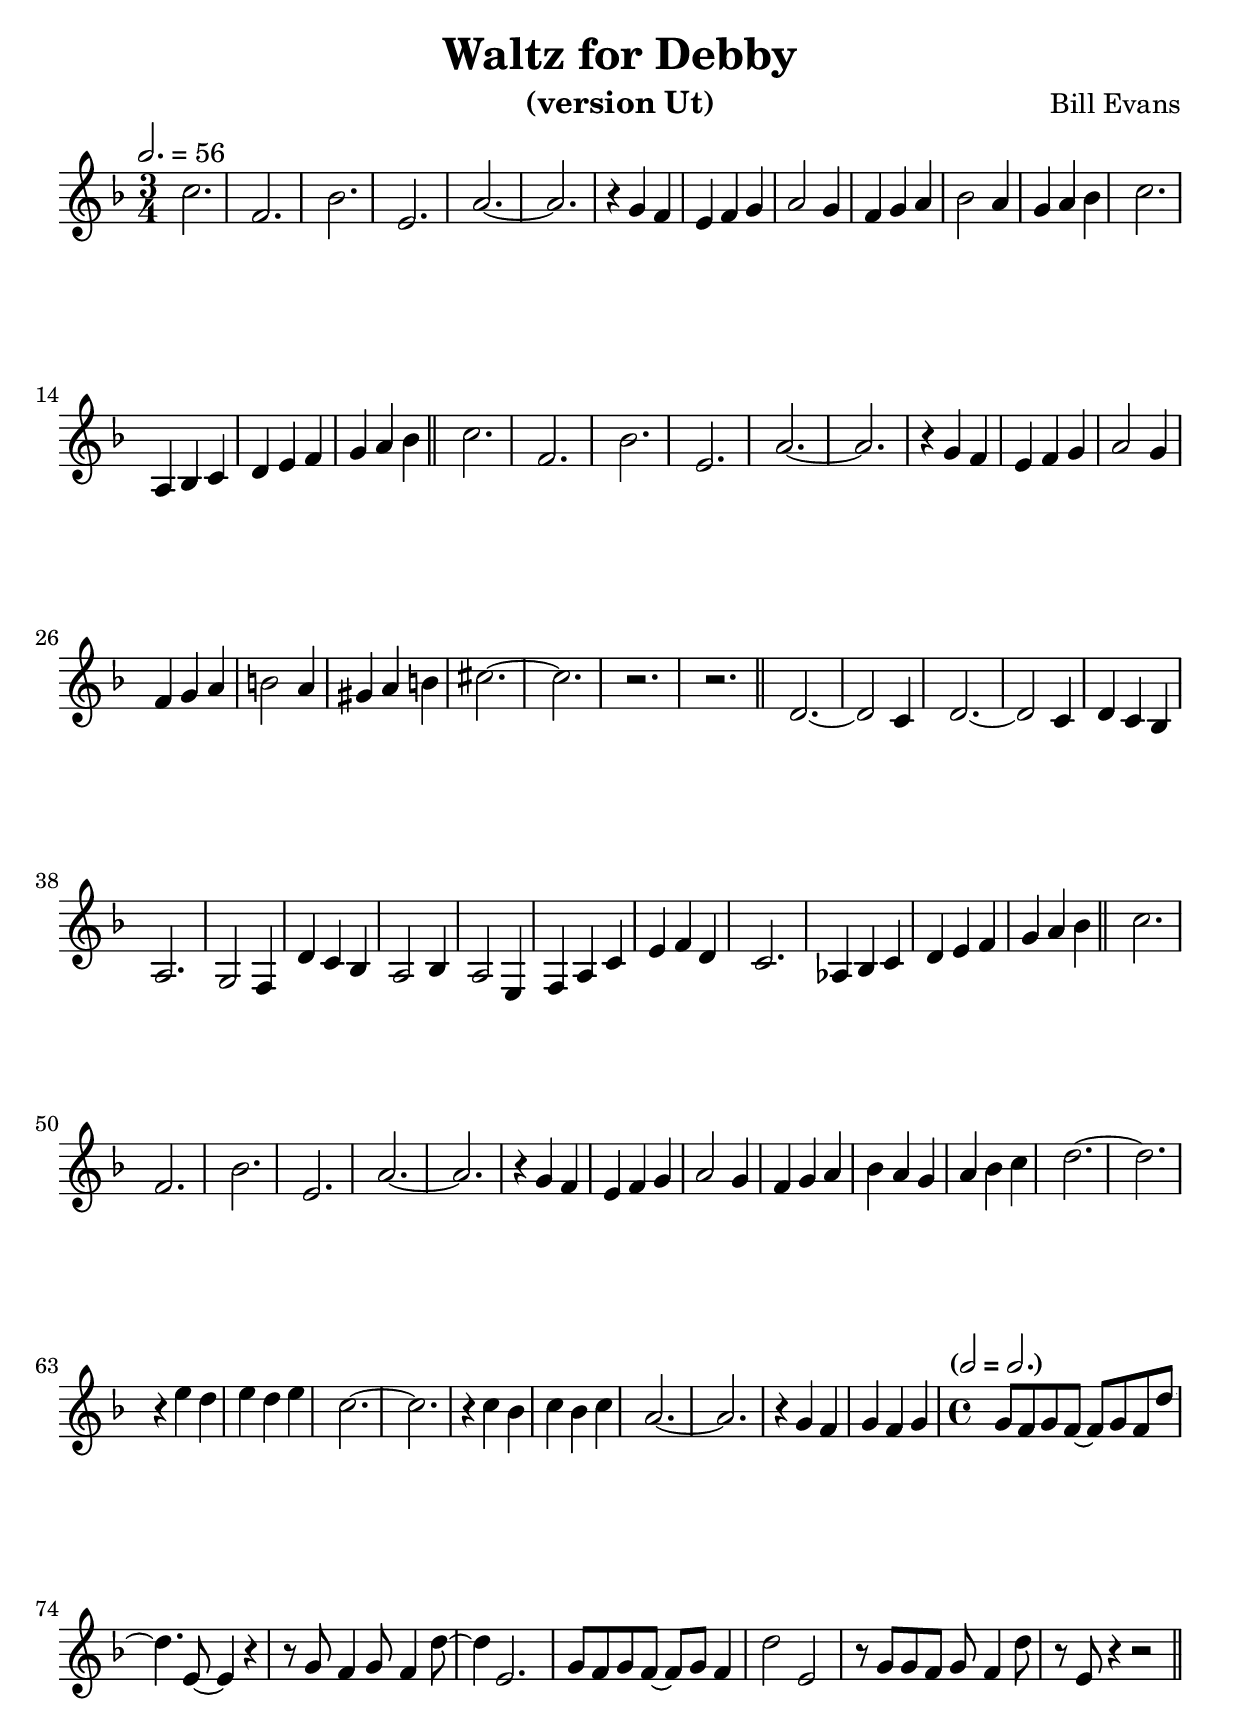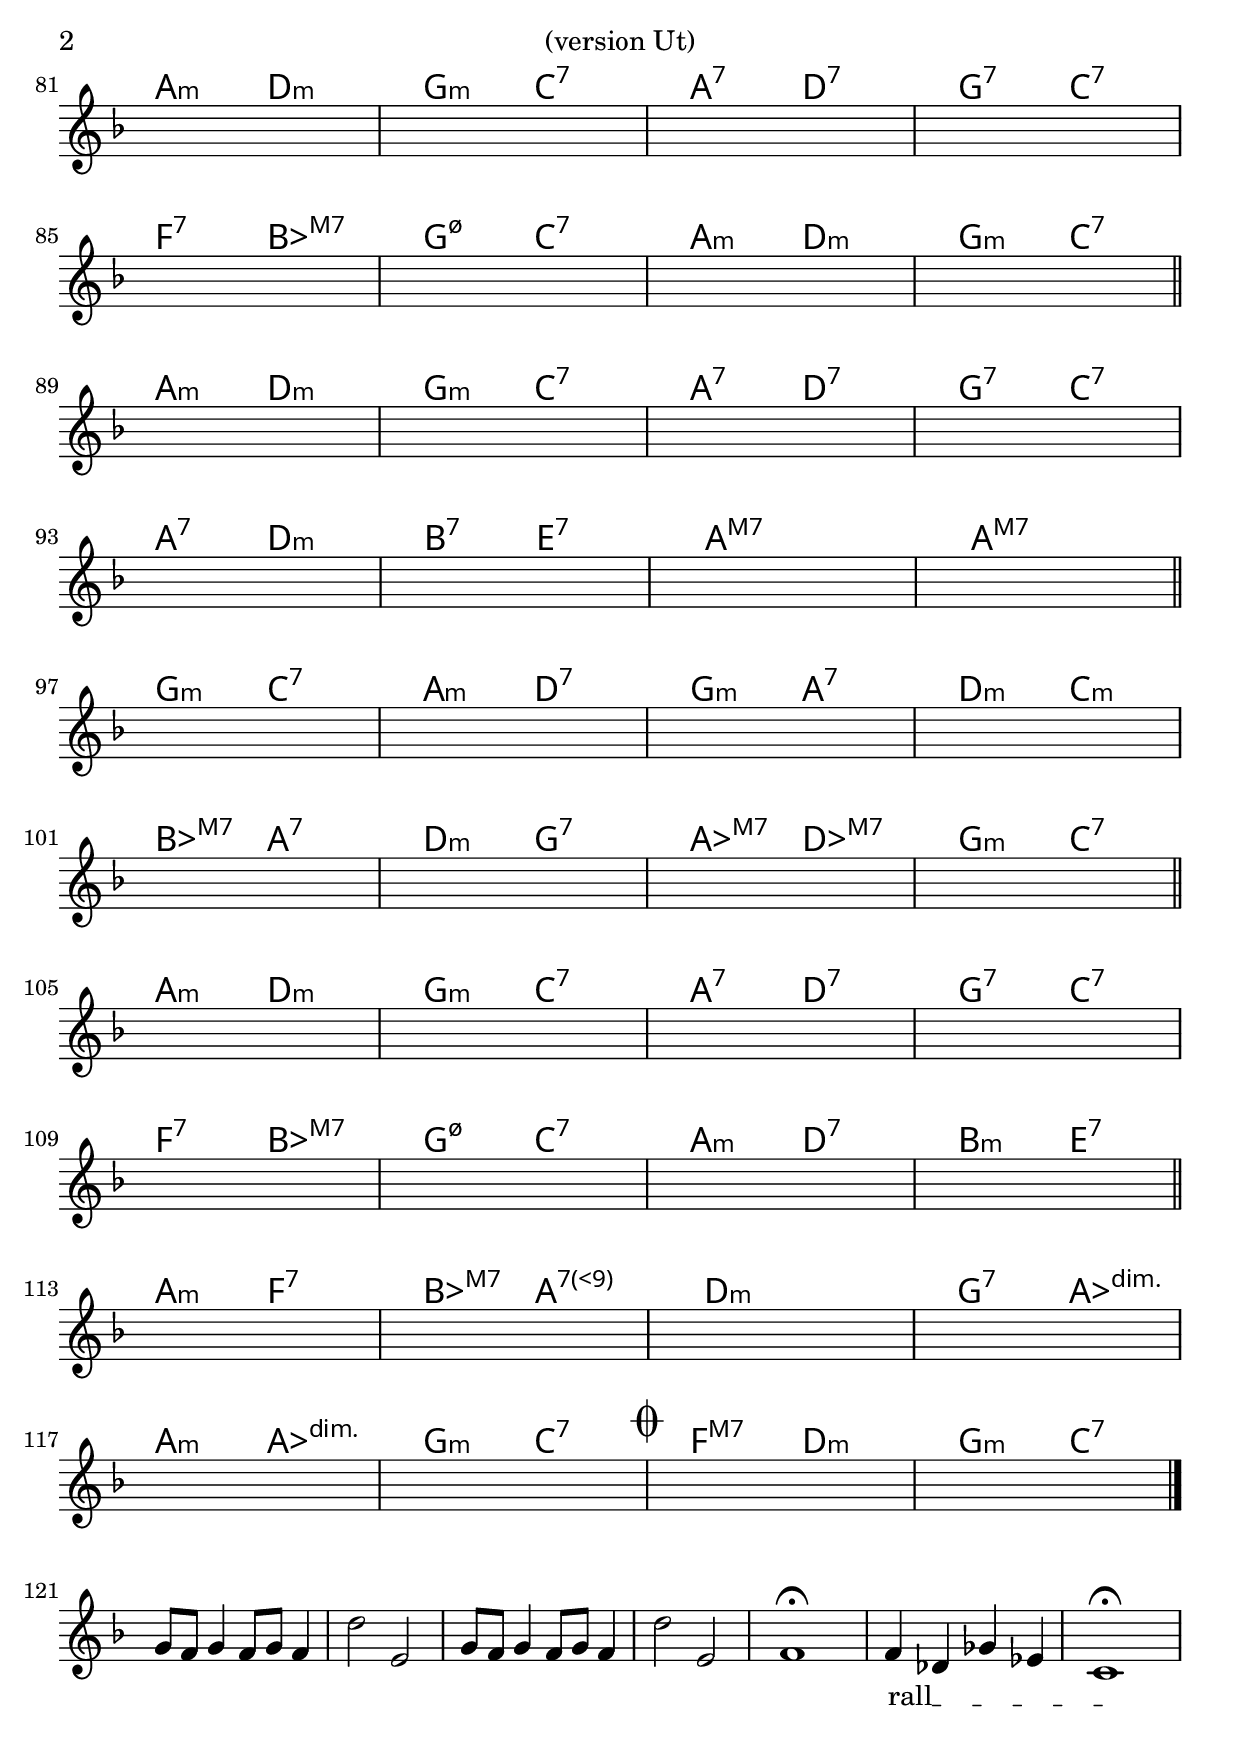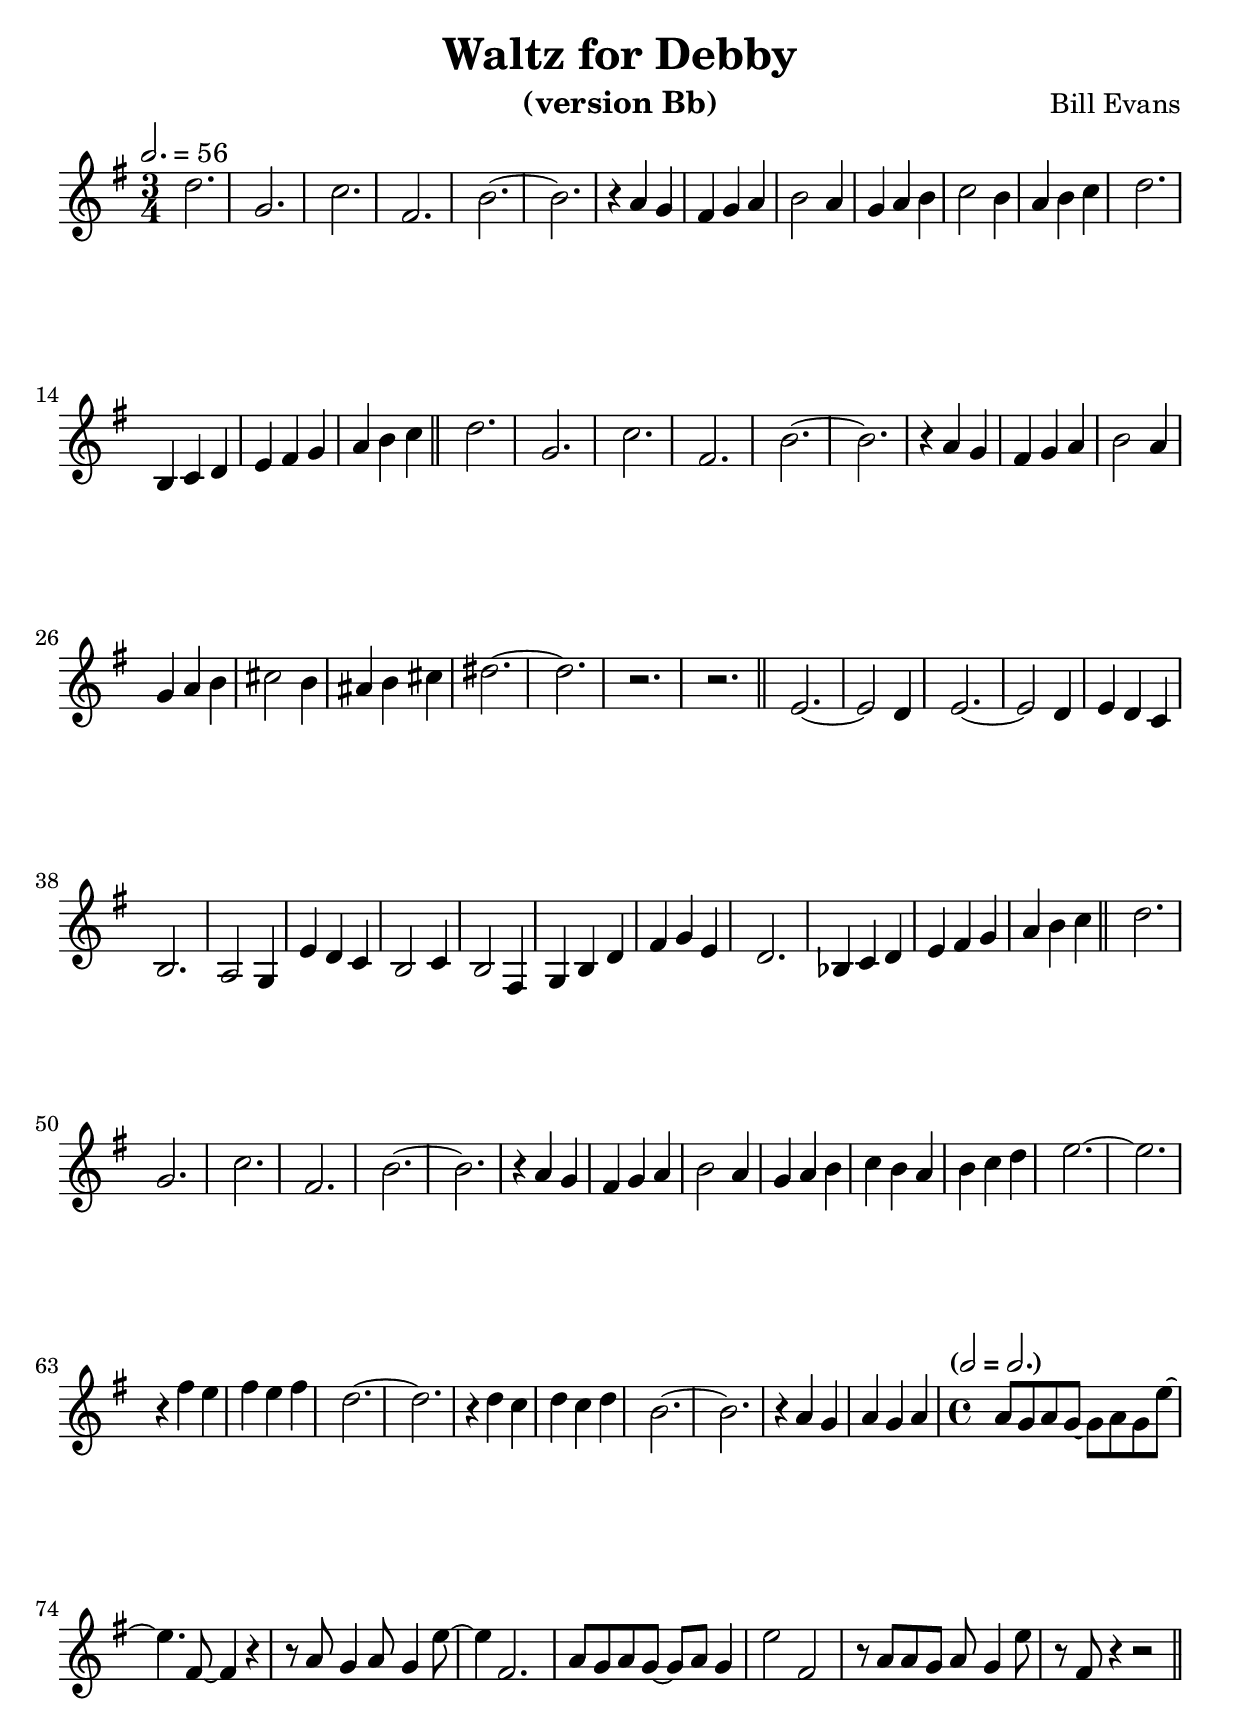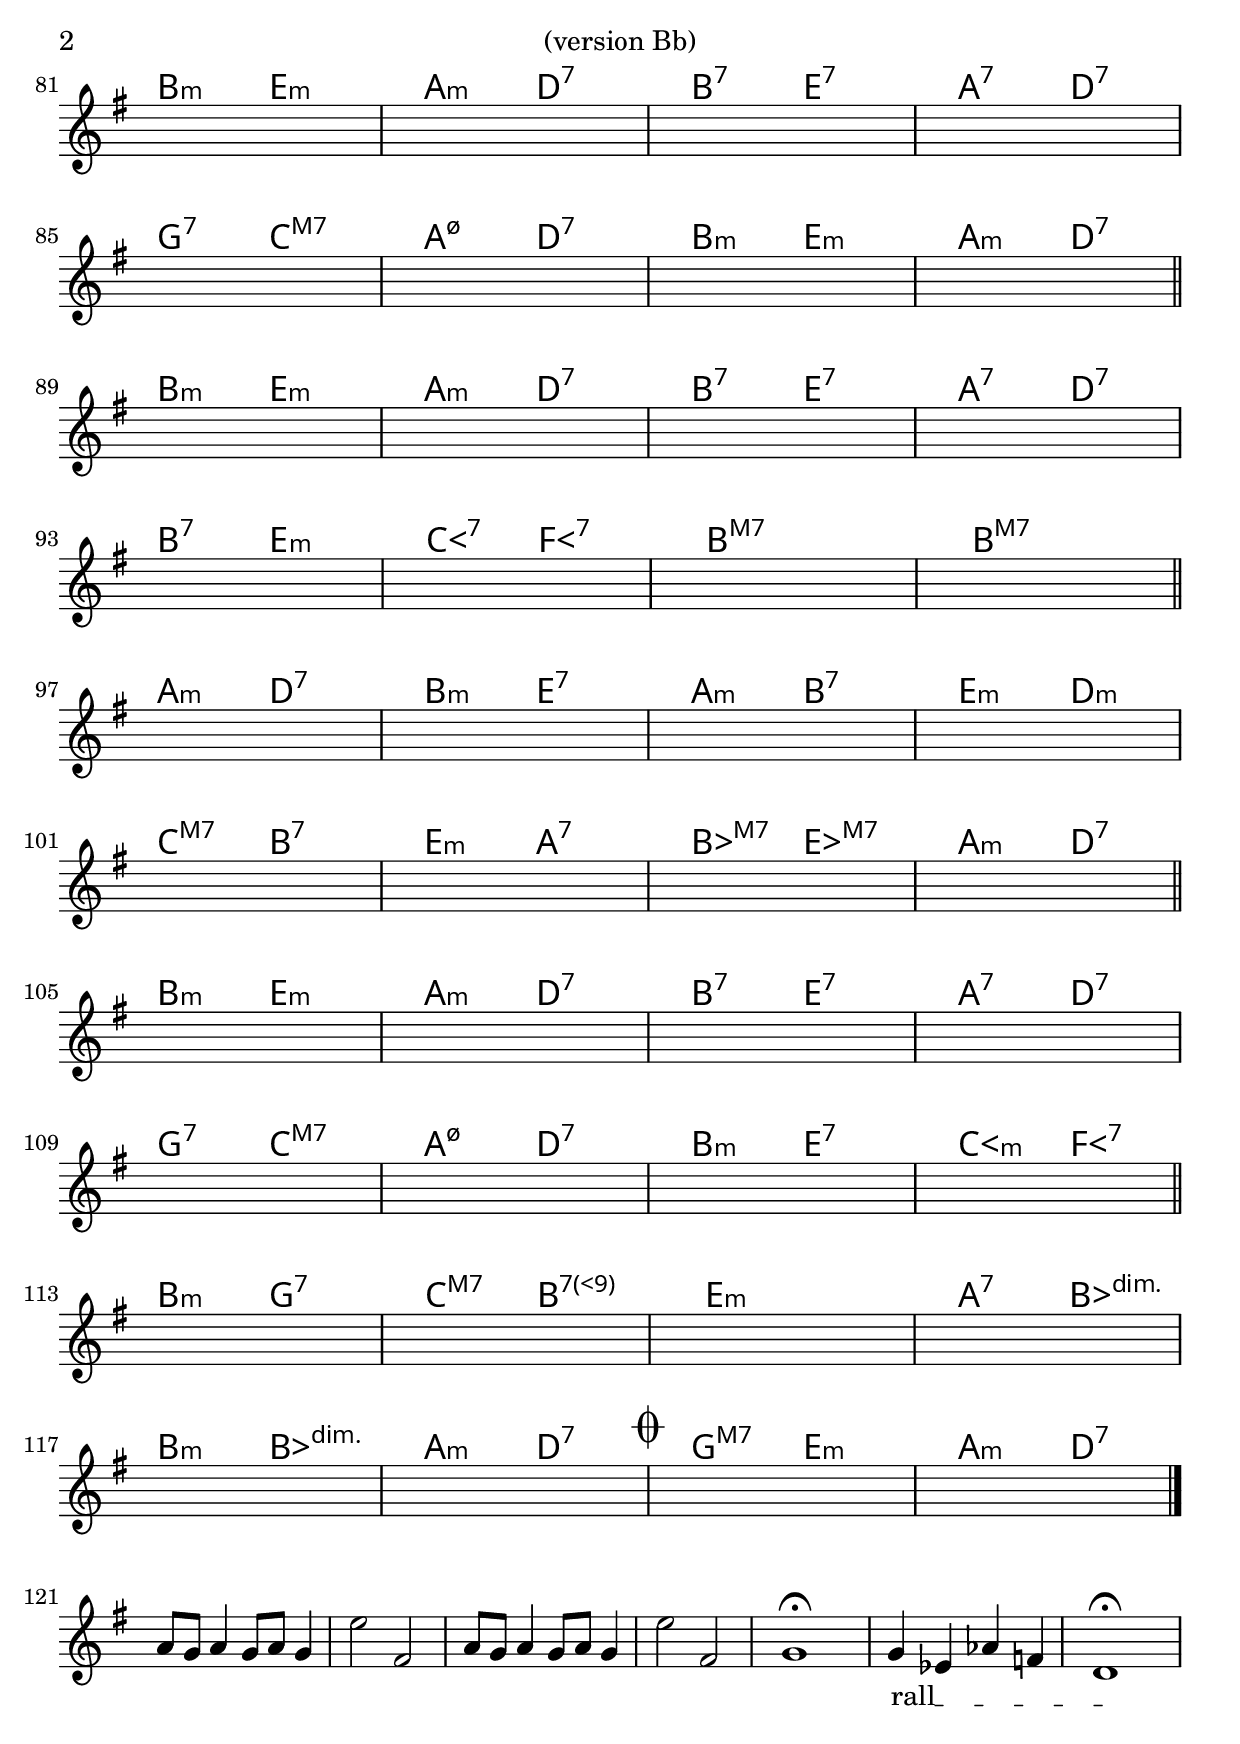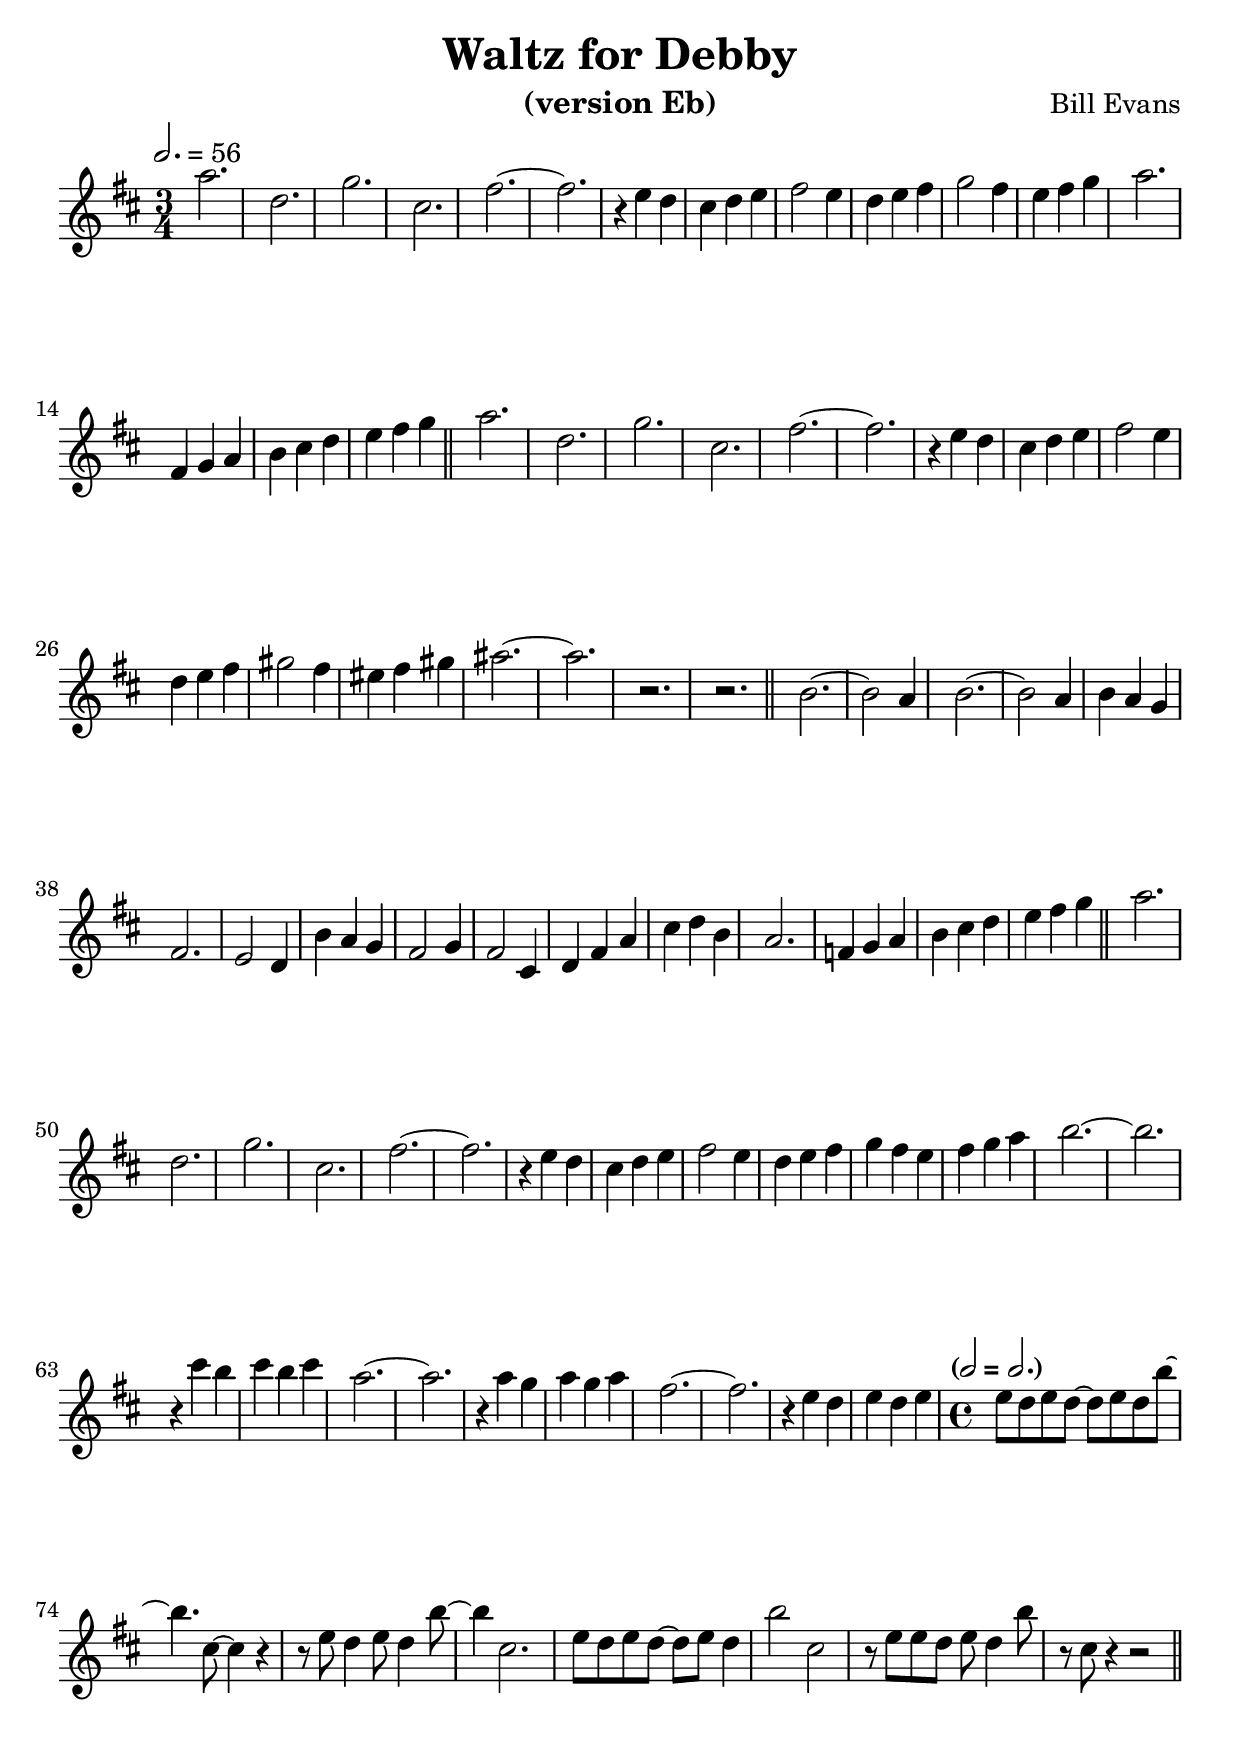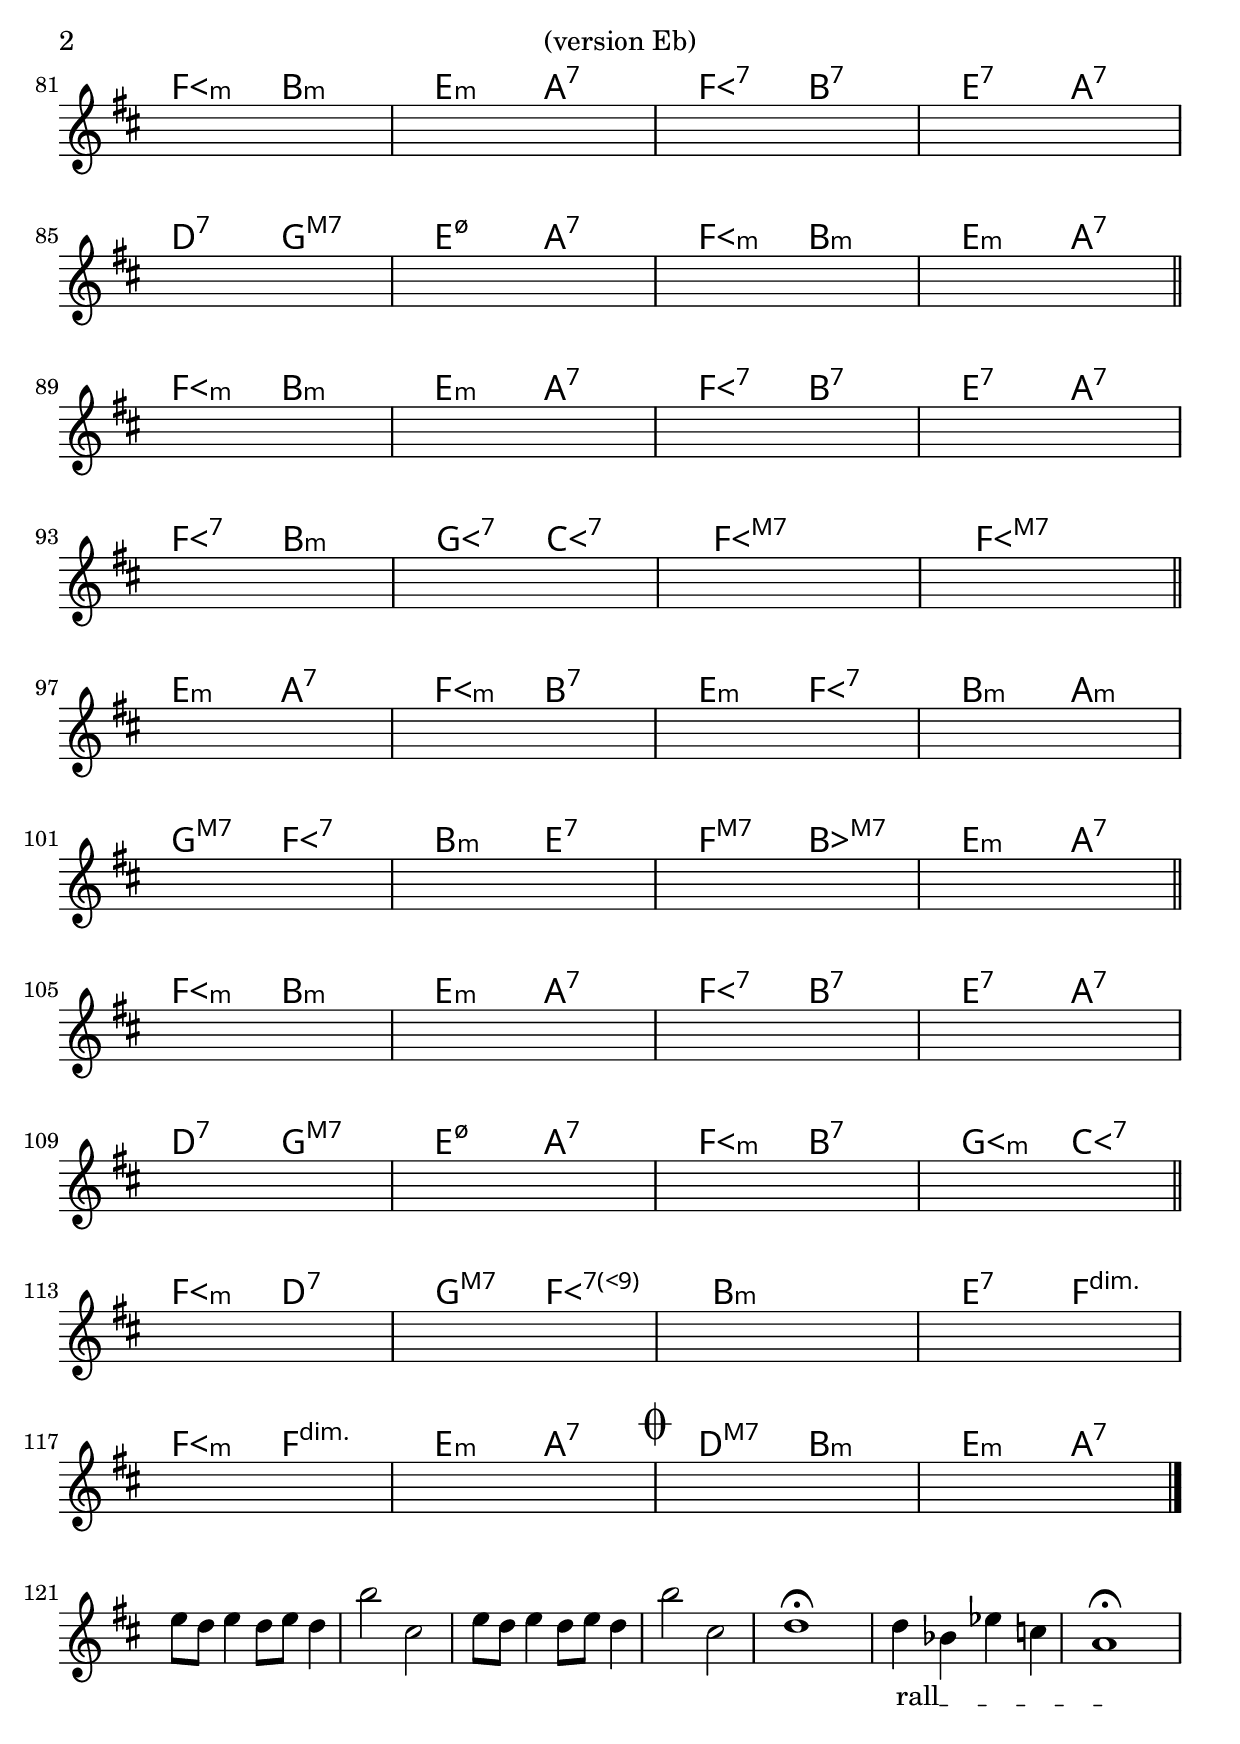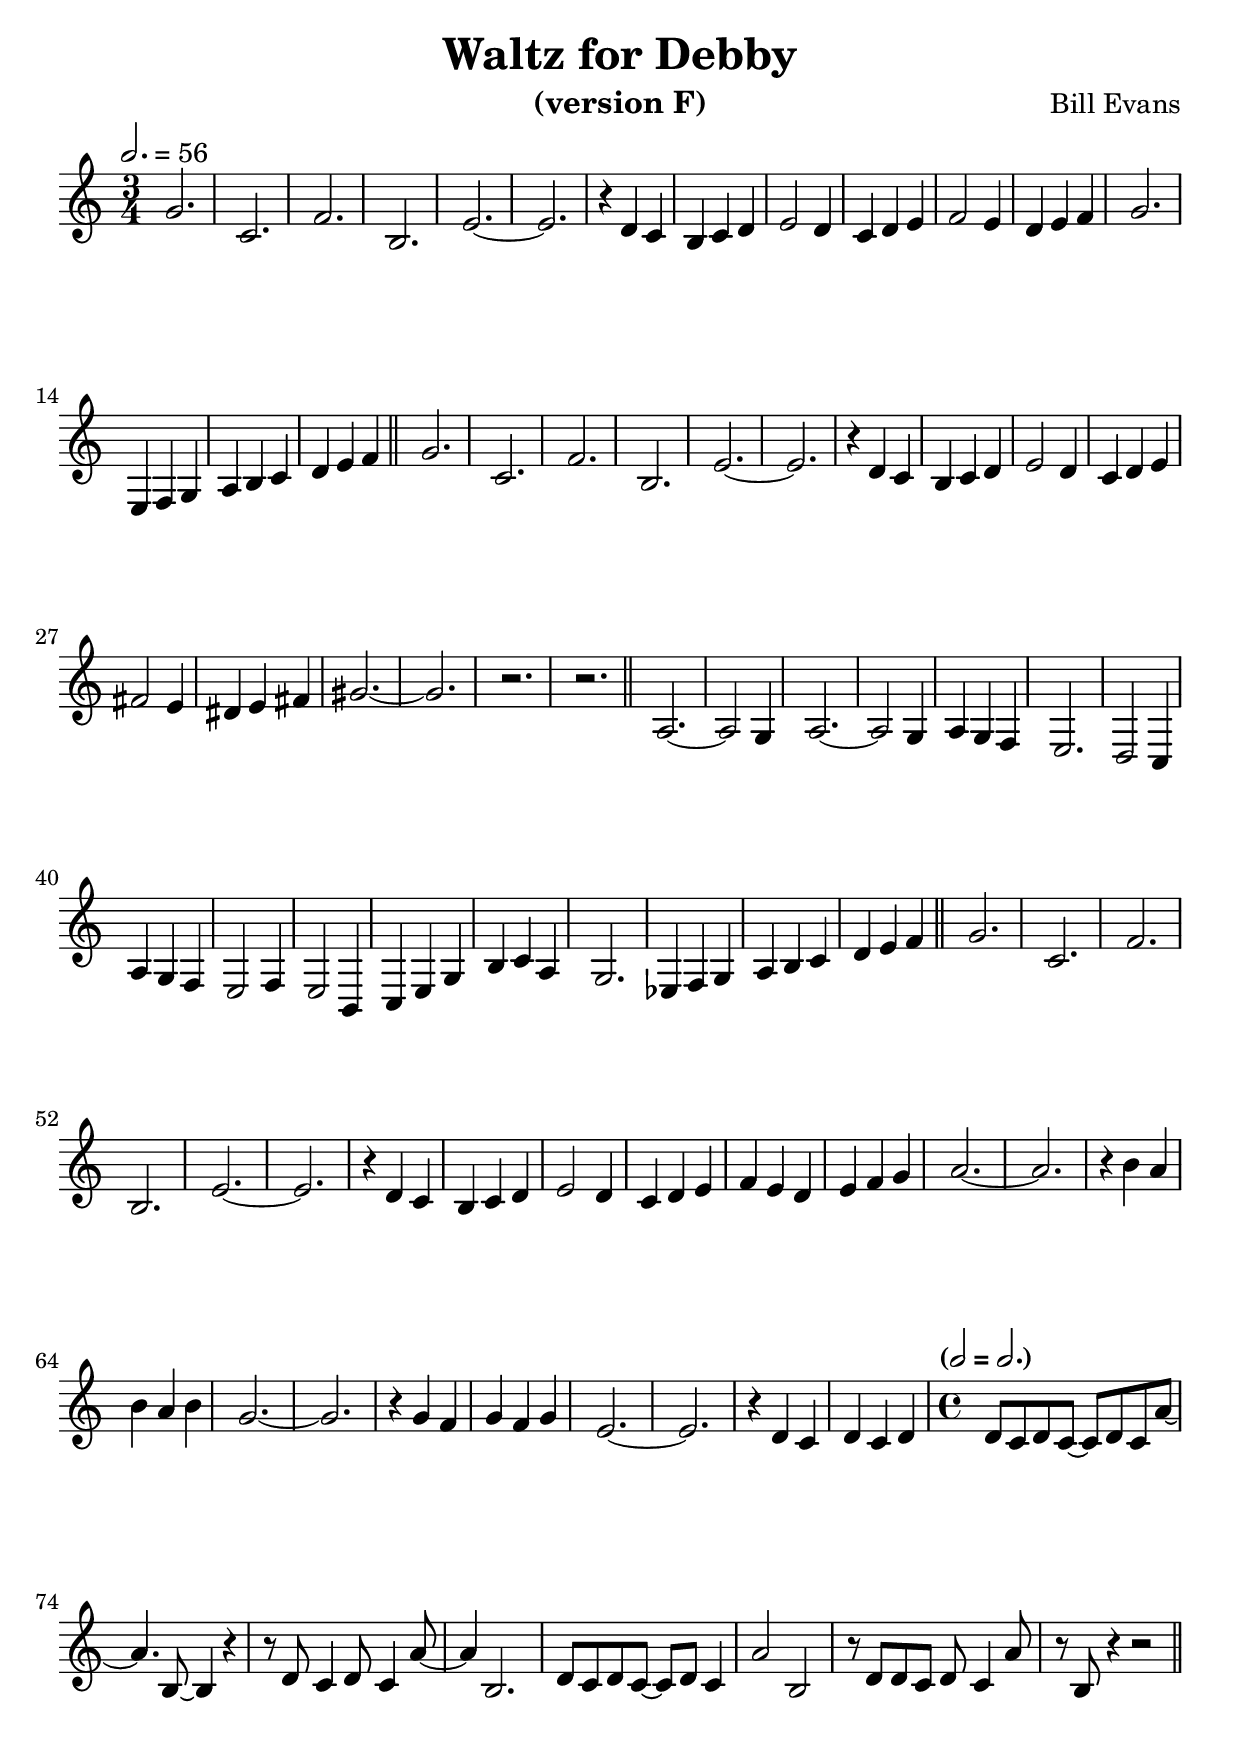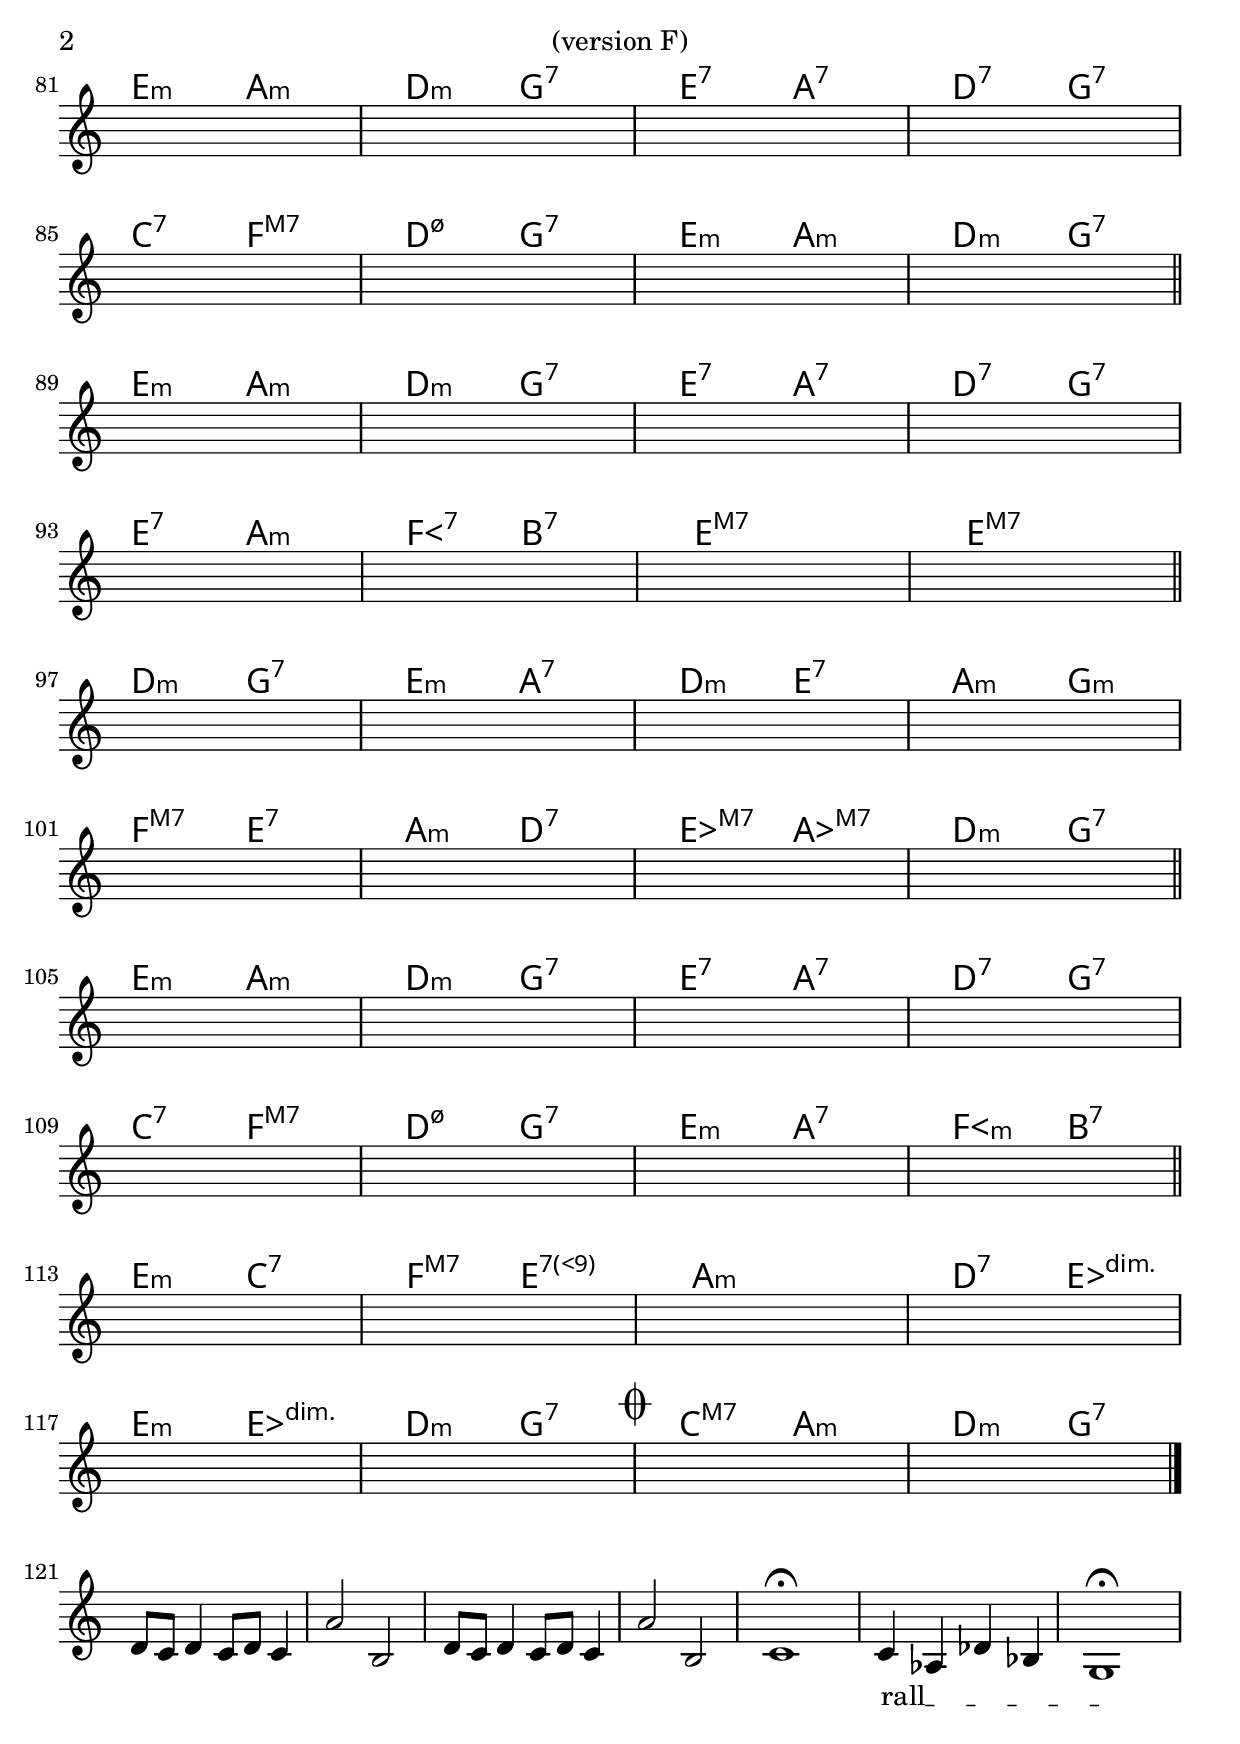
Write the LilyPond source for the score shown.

% Created on Mon Sep 20 15:23:38 CEST 2010
\version "2.22.0"

#(set-global-staff-size 24)
#(set-default-paper-size "a4")

\include "utils/AccordsJazzDefs.ly"

\paper { indent = 0\cm} 

\header {
	title = "Waltz for Debby" 
 	composer = "Bill Evans"
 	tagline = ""

}


accords = \chords {
	s2. s %f2.:maj7/a d:m
	s s s s s s
	s s s s s s s s
	
	s s s s s s s s
	s s s s s s s s
	
	s s s s s s s s
	s s s s s s s s
	
	s s s s s s s s
	s s s s s s s s
	s s s s s s s s
	
	s2 %f2:maj7 
	s s1 s s
	s s s s
	\pageBreak
	a2:m d:m g:m c:7 a:7 d:7 g:7 c:7 \break 
	f:7 bes:maj7 g:m7.5- c:7 a:m d:m g:m c:7 \break
	
	a2:m d:m g:m c:7 a:7 d:7 g:7 c:7 \break
	a:7 d:m b:7 e:7 a1:maj7 a:maj7 \break 
	
	g2:m c:7 a:m d:7 g:m a:7 d:m c:m \break
	bes:maj7 a:7 d:m g:7 aes:maj7 des:maj7 g:m c:7 \break 
	
	a2:m d:m g:m c:7 a:7 d:7 g:7 c:7 \break 
	f:7 bes:maj7 g:m7.5- c:7 a:m d:7 b:m e:7 \break
	
	a:m f:7 bes:maj7 a:7.9+ d1:m g2:7 aes:dim \break
	a:m aes:dim g:m c:7 f:maj7 d:m g:m c:7
%	c1:m7.5+.9+ % un accord
%	es:m7 % un deuxiÃ¨me
}

staffViolon = \new Staff {
	\time 3/4
	\tempo 2. = 56 
	\set Staff.midiInstrument = "trumpet"
	\key f \major
	\clef treble
	\accidentalStyle modern-cautionary
	\relative c' { 	
 % Type notes here 
\compressEmptyMeasures
\set Timing.beamExceptions = #'()
c'2. f, bes e, a~ a
r4 g f e f g a2 g4 f g a bes2 a4 g a bes c2.
a,4 bes c d e f g a bes
\bar "||"
c2. f, bes e, a~ a
r4 g f e f g a2 g4 f g a b2 a4 gis a b cis2.~ cis r r
\bar "||"
d,2.~ d2 c4 d2.~ d2 c4 d c bes a2. g2 f4 d' c bes a2 bes4 a2 e4
f a c e f d c2. aes4 bes c d e f g a bes
\bar "||"
c2. f, bes e, a~ a
r4 g f e f g a2 g4 f g a bes a g a bes c
d2.~ d r4 e d e d e c2.~ c r4 c bes c bes c
a2.~ a r4 g f g f g
\time 4/4
\tempo \markup {
    \concat {
      (
      \smaller \general-align #Y #DOWN \note {2} #1
      " = "
      \smaller \general-align #Y #DOWN \note {2.} #1
      )
    }
  }
g8 f g f~ f g f d'~ d4. e,8~ e4 r
r8 g f4 g8 f4 d'8~ d4 e,2.
g8 f g f~ f g f4 d'2 e,
r8 g g f g f4 d'8 r e, r4 r2
\bar "||"
\repeat unfold 8 {s1}
\bar "||"
\repeat unfold 8 {s}
\bar "||"
\repeat unfold 8 {s}
\bar "||"
\repeat unfold 8 {s}
\bar "||"
\repeat unfold 6 {s}
\mark \markup {\musicglyph "scripts.coda" }
s s
\bar "|."
\break
g8 f g4 f8 g f4 d'2 e,
g8 f g4 f8 g f4 d'2 e, f1-\fermata
\textSpannerDown
\override TextSpanner.bound-details.left.text =
  \markup { \upright "rall" }
f4\startTextSpan des ges es c1-\fermata \stopTextSpan
%c4^\markup{Essai} cis c cis
%\mark \markup {\musicglyph "scripts.coda" }
%c cis c c \break
%\mark \markup { \column % vspace avant solos si besoin
%  { " " 
%    " " 
%    " "
%  " "
%  " "}
% } 
% c c c c c c c c
	}
}


theme = \staffViolon

\include "utils/books.ly"
